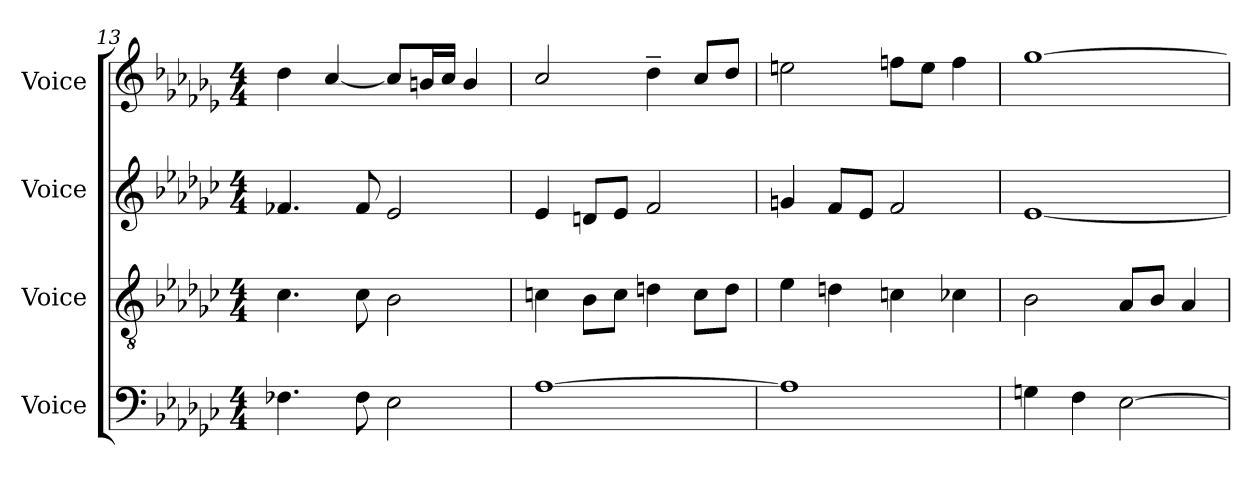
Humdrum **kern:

**kern	**kern	**kern	**kern
*part4	*part3	*part2	*part1
*staff4	*staff3	*staff2	*staff1
*I"Voice	*I"Voice	*I"Voice	*I"Voice
*I'Voice	*I'Voice	*I'Voice	*I'Voice
*clefF4	*clefGv2	*clefG2	*clefG3
*k[b-e-a-d-g-c-]	*k[b-e-a-d-g-c-]	*k[b-e-a-d-g-c-]	*k[b-e-a-d-g-c-]
*M4/4	*M4/4	*M4/4	*M4/4
=13	=13	=13	=13
4.F-X\	4.c-\	4.f-X/	4b-\
.	.	.	[<4a-/
8F-\	8c-\	8f-/	.
2E-\	2B-\	2e-/	8a-/L]
.	.	.	16gn/L
.	.	.	16a-/JJ
.	.	.	4g/
!!LO:LB:g=z
=14	=14	=14	=14
[>1A-	4cn\	4e-/	2a-/
.	8B-\L	8dn/L	.
.	8c\J	8e-/J	.
.	4dn\	2f/	4b-~<\
.	8c\L	.	8a-/L
.	8d\J	.	8b-/J
=15	=15	=15	=15
1A-]	4e-\	4gn/	2ccn\
.	4dn\	8f/L	.
.	.	8e-/J	.
.	4cn\	2f/	8ddn\L
.	.	.	8cc\J
.	4c-X\	.	4dd\
=16	=16	=16	=16
4Gn\	2B-\	[<1e-	[>1ee-
4F\	.	.	.
[>2E-\	8A-/L	.	.
.	8B-/J	.	.
.	4A-/	.	.
=	=	=	=
*-	*-	*-	*-
